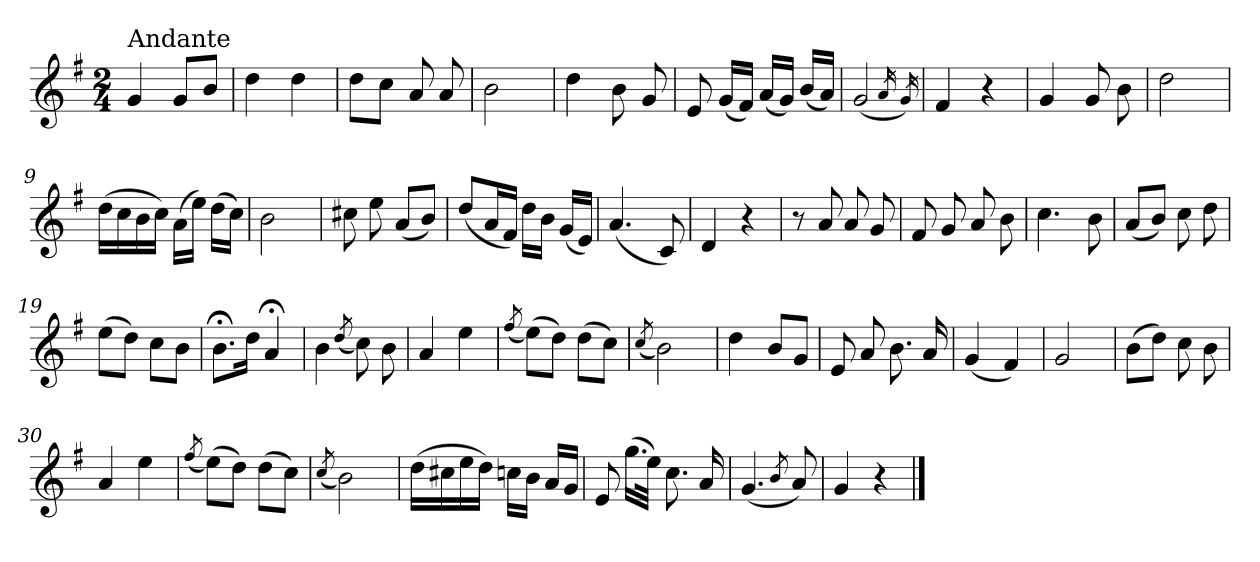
**kern
*part1
*staff1
*clefG2
*k[f#]
*e:
*M2/4
=1
!LO:TX:a:t=Andante
4g/
8g/L
8b/J
=2
4dd\
4dd\
=3
8dd\L
8cc\J
8a/
8a/
=4
2b\
=5
4dd\
8b\
8g/
=1X
8e/
(<16g/LL
16f#/JJ)
(<16a/LL
16g/JJ)
(<16b/LL
16a/JJ)
=2X
(<2g/
16qa/
16qg/)
!!LO:LB:g=z
=6
4f#/
4r
=7
4g/
8g/
8b\
=8
2dd\
=9
(>16dd\LL
16cc\
16b\
16cc\JJ)
(>16a\LL
16ee\JJ)
(>16dd\LL
16cc\JJ)
=10
2b\
=11
8cc#X\
8ee\
(<8a/L
8b/J)
=12
(<8dd/L
16a/L
16f#/JJ)
16dd\LL
16b\JJ
(<16g/LL
16e/JJ)
=13
(<4.a/
8c/)
!!LO:LB:g=z
=14
4d/
4r
=15
8r
8a/
8a/
8g/
=16
8f#/
8g/
8a/
8b\
=17
4.cc\
8b\
=18
(<8a/L
8b/J)
8cc\
8dd\
=19
(>8ee\L
8dd\J)
8cc\L
8b\J
=20
8.b;<\L
16dd\Jk
4a;</
=21
4b\
(<8qdd/
8cc\)
8b\
=22
4a/
4ee\
!!LO:LB:g=z
=23
(<8qff#/
(>8ee\L)
8dd\J)
(<(>8dd\L
8cc\J)
=24
(<8qcc/
2b\)
=25
4dd\
8b/L
8g/J
=26
8e/
8a/
8.b\
16a/
=27
(<4g/
4f#/)
=28
2g/
=29
(>8b\L
8dd\J)
8cc\
8b\
=30
4a/
4ee\
!!LO:LB:g=z
=31
(<8qff#/
(>8ee\L)
8dd\J)
(<(>8dd\L
8cc\J)
=32
(<8qcc/
2b\)
=33
(>16dd\LL
16cc#X\
16ee\
16dd\JJ)
16ccn\LL
16b\JJ
16a/LL
16g/JJ
=34
8e/
(>16.gg\LL
32ee\JJk)
8.cc\
16a/
=35
(<4.g/
8qb/
8a/)
=36
4g/
4r
==
*-
